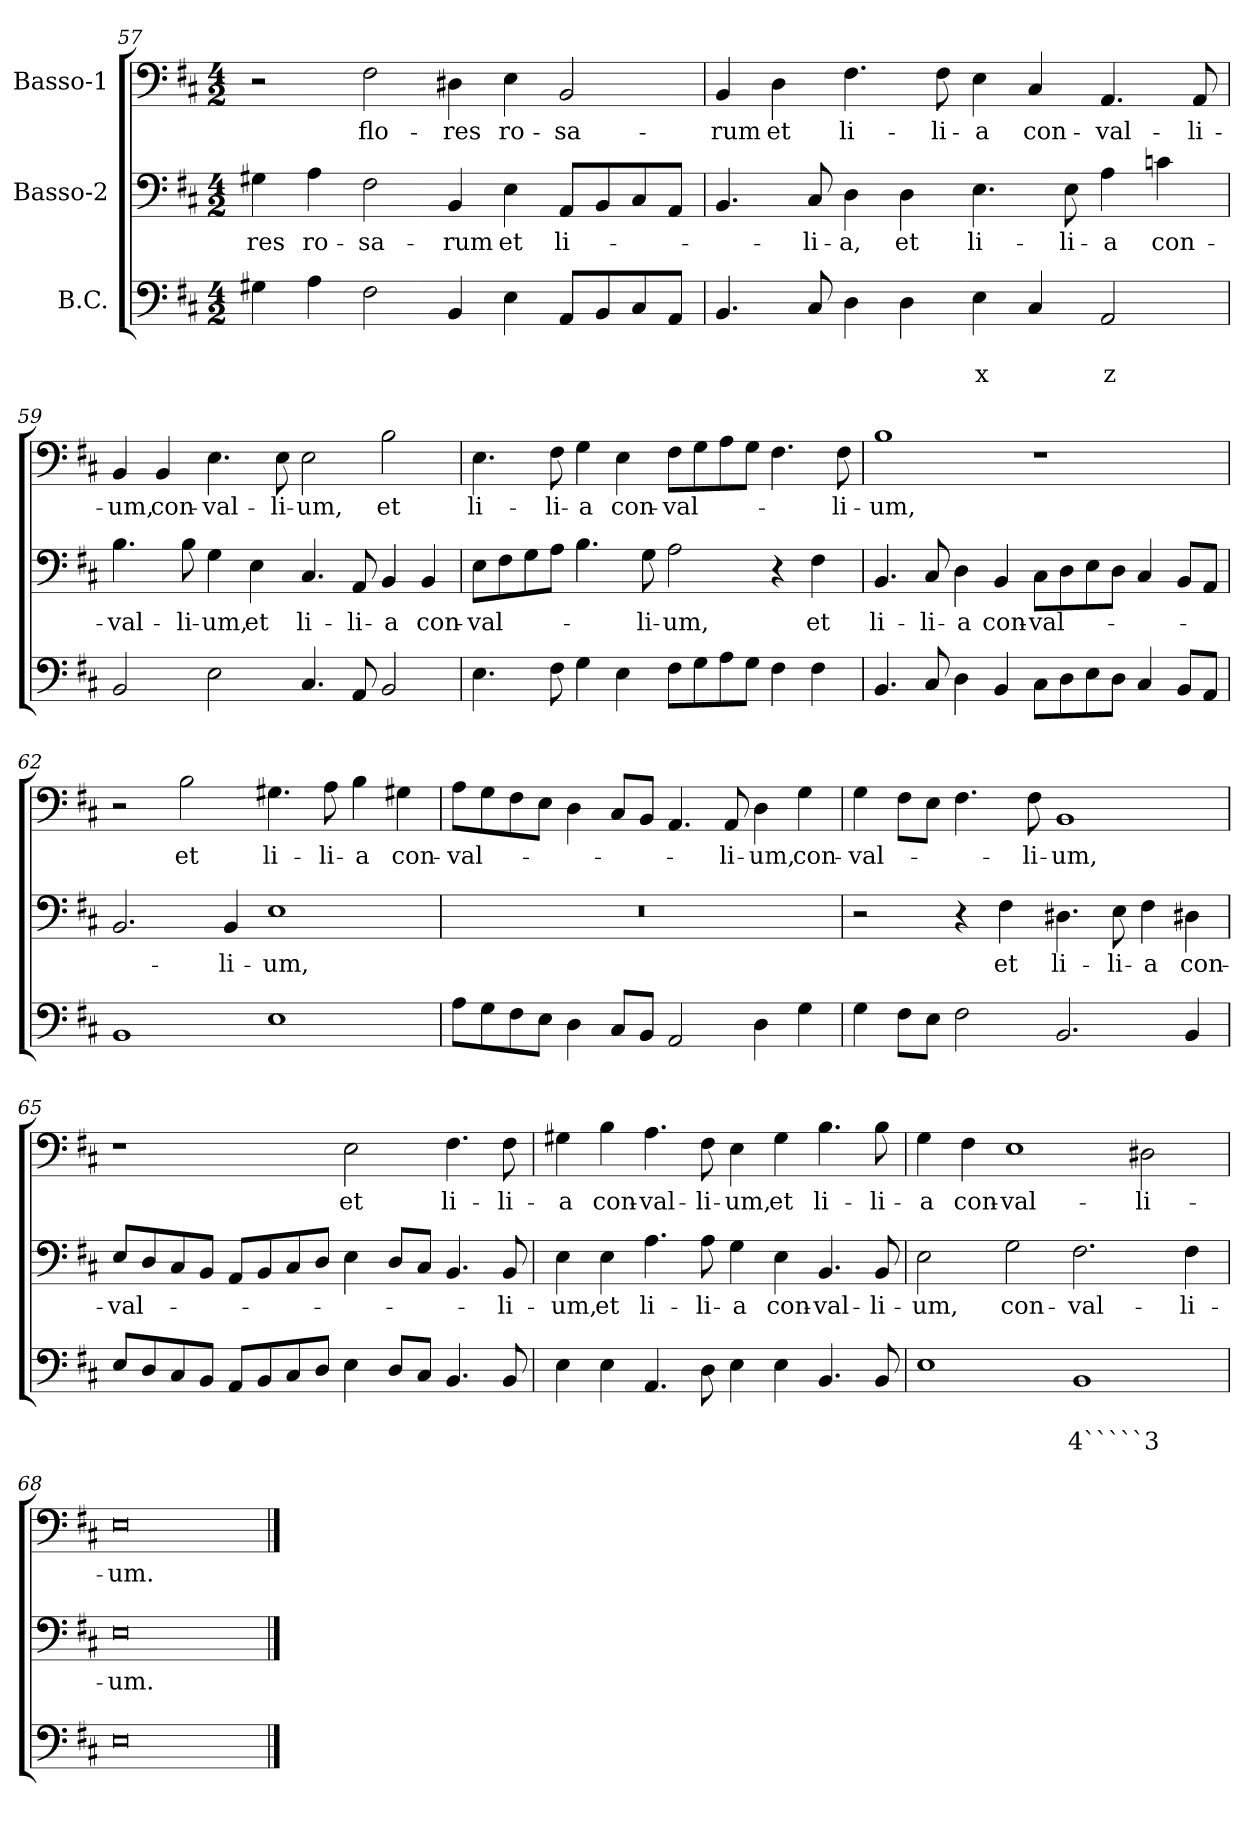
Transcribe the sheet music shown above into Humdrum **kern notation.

**kern	**text	**text	**kern	**text	**kern	**text
*part3	*part3	*part3	*part2	*part2	*part1	*part1
*staff3	*staff3	*staff3	*staff2	*staff2	*staff1	*staff1
*I"B.C.	*	*	*I"Basso-2	*	*I"Basso-1	*
!!LO:LB:g=z
*clefF4	*	*	*clefF4	*	*clefF4	*
*k[f#c#]	*	*	*k[f#c#]	*	*k[f#c#]	*
*D:	*	*	*D:	*	*D:	*
*M4/2	*	*	*M4/2	*	*M4/2	*
=57	=57	=57	=57	=57	=57	=57
!	!	!	!	!LO:LY:b	!	!
4G#X\	.	.	4G#X\	-res	2r	.
!	!	!	!	!LO:LY:b	!	!
4A\	.	.	4A\	ro-	.	.
!	!	!	!	!LO:LY:b	!	!LO:LY:b
2F#\	.	.	2F#\	-sa-	2F#\	flo-
!	!	!	!	!LO:LY:b	!	!LO:LY:b
4BB/	.	.	4BB/	-rum	4D#X\	-res
!	!	!	!	!LO:LY:b	!	!LO:LY:b
4E\	.	.	4E\	et	4E\	ro-
!	!	!	!	!LO:LY:b	!	!LO:LY:b
8AA/L	.	.	8AA/L	li-	2BB/	-sa-
8BB/	.	.	8BB/	.	.	.
8C#/	.	.	8C#/	.	.	.
8AA/J	.	.	8AA/J	.	.	.
=58	=58	=58	=58	=58	=58	=58
!	!	!	!	!	!	!LO:LY:b
4.BB/	.	.	4.BB/	.	4BB/	-rum
!	!	!	!	!	!	!LO:LY:b
.	.	.	.	.	4D\	et
!	!	!	!	!LO:LY:b	!	!
8C#/	.	.	8C#/	-li-	.	.
!	!	!	!	!LO:LY:b	!	!LO:LY:b
4D\	.	.	4D\	-a,	4.F#\	li-
!	!	!	!	!LO:LY:b	!	!
4D\	.	.	4D\	et	.	.
!	!	!	!	!	!	!LO:LY:b
.	.	.	.	.	8F#\	-li-
!	!	!LO:LY:b	!	!LO:LY:b	!	!LO:LY:b
4E\	.	x	4.E\	li-	4E\	-a
!	!	!	!	!	!	!LO:LY:b
4C#/	.	.	.	.	4C#/	con-
!	!	!	!	!LO:LY:b	!	!
.	.	.	8E\	-li-	.	.
!	!	!LO:LY:b	!	!LO:LY:b	!	!LO:LY:b
2AA/	.	z	4A\	-a	4.AA/	-val-
!	!	!	!	!LO:LY:b	!	!
.	.	.	4cn\	con-	.	.
!	!	!	!	!	!	!LO:LY:b
.	.	.	.	.	8AA/	-li-
=59	=59	=59	=59	=59	=59	=59
!	!	!	!	!LO:LY:b	!	!LO:LY:b
2BB/	.	.	4.B\	-val-	4BB/	-um,
!	!	!	!	!	!	!LO:LY:b
.	.	.	.	.	4BB/	con-
!	!	!	!	!LO:LY:b	!	!
.	.	.	8B\	-li-	.	.
!	!	!	!	!LO:LY:b	!	!LO:LY:b
2E\	.	.	4G\	-um,	4.E\	-val-
!	!	!	!	!LO:LY:b	!	!
.	.	.	4E\	et	.	.
!	!	!	!	!	!	!LO:LY:b
.	.	.	.	.	8E\	-li-
!	!	!	!	!LO:LY:b	!	!LO:LY:b
4.C#/	.	.	4.C#/	li-	2E\	-um,
!	!	!	!	!LO:LY:b	!	!
8AA/	.	.	8AA/	-li-	.	.
!	!	!	!	!LO:LY:b	!	!LO:LY:b
2BB/	.	.	4BB/	-a	2B\	et
!	!	!	!	!LO:LY:b	!	!
.	.	.	4BB/	con-	.	.
!!LO:PB:g=z
=60	=60	=60	=60	=60	=60	=60
!	!	!	!	!LO:LY:b	!	!LO:LY:b
4.E\	.	.	8E\L	-val-	4.E\	li-
.	.	.	8F#\	.	.	.
.	.	.	8G\	.	.	.
!	!	!	!	!	!	!LO:LY:b
8F#\	.	.	8A\J	.	8F#\	-li-
!	!	!	!	!	!	!LO:LY:b
4G\	.	.	4.B\	.	4G\	-a
!	!	!	!	!	!	!LO:LY:b
4E\	.	.	.	.	4E\	con-
!	!	!	!	!LO:LY:b	!	!
.	.	.	8G\	-li-	.	.
!	!	!	!	!LO:LY:b	!	!LO:LY:b
8F#\L	.	.	2A\	-um,	8F#\L	-val-
8G\	.	.	.	.	8G\	.
8A\	.	.	.	.	8A\	.
8G\J	.	.	.	.	8G\J	.
4F#\	.	.	4r	.	4.F#\	.
!	!	!	!	!LO:LY:b	!	!
4F#\	.	.	4F#\	et	.	.
!	!	!	!	!	!	!LO:LY:b
.	.	.	.	.	8F#\	-li-
=61	=61	=61	=61	=61	=61	=61
!	!	!	!	!LO:LY:b	!	!LO:LY:b
4.BB/	.	.	4.BB/	li-	1B	-um,
!	!	!	!	!LO:LY:b	!	!
8C#/	.	.	8C#/	-li-	.	.
!	!	!	!	!LO:LY:b	!	!
4D\	.	.	4D\	-a	.	.
!	!	!	!	!LO:LY:b	!	!
4BB/	.	.	4BB/	con-	.	.
!	!	!	!	!LO:LY:b	!	!
8C#\L	.	.	8C#\L	-val-	1r	.
8D\	.	.	8D\	.	.	.
8E\	.	.	8E\	.	.	.
8D\J	.	.	8D\J	.	.	.
4C#/	.	.	4C#/	.	.	.
8BB/L	.	.	8BB/L	.	.	.
8AA/J	.	.	8AA/J	.	.	.
=62	=62	=62	=62	=62	=62	=62
1BB	.	.	2.BB/	.	2r	.
!	!	!	!	!	!	!LO:LY:b
.	.	.	.	.	2B\	et
!	!	!	!	!LO:LY:b	!	!
.	.	.	4BB/	-li-	.	.
!	!	!	!	!LO:LY:b	!	!LO:LY:b
1E	.	.	1E	-um,	4.G#X\	li-
!	!	!	!	!	!	!LO:LY:b
.	.	.	.	.	8A\	-li-
!	!	!	!	!	!	!LO:LY:b
.	.	.	.	.	4B\	-a
!	!	!	!	!	!	!LO:LY:b
.	.	.	.	.	4G#X\	con-
!!LO:LB:g=z
=63	=63	=63	=63	=63	=63	=63
!	!	!	!	!	!	!LO:LY:b
8A\L	.	.	0r	.	8A\L	-val-
8G\	.	.	.	.	8G\	.
8F#\	.	.	.	.	8F#\	.
8E\J	.	.	.	.	8E\J	.
4D\	.	.	.	.	4D\	.
8C#/L	.	.	.	.	8C#/L	.
8BB/J	.	.	.	.	8BB/J	.
2AA/	.	.	.	.	4.AA/	.
!	!	!	!	!	!	!LO:LY:b
.	.	.	.	.	8AA/	-li-
!	!	!	!	!	!	!LO:LY:b
4D\	.	.	.	.	4D\	-um,
!	!	!	!	!	!	!LO:LY:b
4G\	.	.	.	.	4G\	con-
=64	=64	=64	=64	=64	=64	=64
!	!	!	!	!	!	!LO:LY:b
4G\	.	.	2r	.	4G\	-val-
8F#\L	.	.	.	.	8F#\L	.
8E\J	.	.	.	.	8E\J	.
2F#\	.	.	4r	.	4.F#\	.
!	!	!	!	!LO:LY:b	!	!
.	.	.	4F#\	et	.	.
!	!	!	!	!	!	!LO:LY:b
.	.	.	.	.	8F#\	-li-
!	!	!	!	!LO:LY:b	!	!LO:LY:b
2.BB/	.	.	4.D#X\	li-	1BB	-um,
!	!	!	!	!LO:LY:b	!	!
.	.	.	8E\	-li-	.	.
!	!	!	!	!LO:LY:b	!	!
.	.	.	4F#\	-a	.	.
!	!	!	!	!LO:LY:b	!	!
4BB/	.	.	4D#X\	con-	.	.
=65	=65	=65	=65	=65	=65	=65
!	!	!	!	!LO:LY:b	!	!
8E/L	.	.	8E/L	-val-	1rG	.
8D/	.	.	8D/	.	.	.
8C#/	.	.	8C#/	.	.	.
8BB/J	.	.	8BB/J	.	.	.
8AA/L	.	.	8AA/L	.	.	.
8BB/	.	.	8BB/	.	.	.
8C#/	.	.	8C#/	.	.	.
8D/J	.	.	8D/J	.	.	.
!	!	!	!	!	!	!LO:LY:b
4E\	.	.	4E\	.	2E\	et
8D/L	.	.	8D/L	.	.	.
8C#/J	.	.	8C#/J	.	.	.
!	!	!	!	!	!	!LO:LY:b
4.BB/	.	.	4.BB/	.	4.F#\	li-
!	!	!	!	!LO:LY:b	!	!LO:LY:b
8BB/	.	.	8BB/	-li-	8F#\	-li-
!!LO:LB:g=z
=66	=66	=66	=66	=66	=66	=66
!	!	!	!	!LO:LY:b	!	!LO:LY:b
4E\	.	.	4E\	-um,	4G#X\	-a
!	!	!	!	!LO:LY:b	!	!LO:LY:b
4E\	.	.	4E\	et	4B\	con-
!	!	!	!	!LO:LY:b	!	!LO:LY:b
4.AA/	.	.	4.A\	li-	4.A\	-val-
!	!	!	!	!LO:LY:b	!	!LO:LY:b
8D\	.	.	8A\	-li-	8F#\	-li-
!	!	!	!	!LO:LY:b	!	!LO:LY:b
4E\	.	.	4G\	-a	4E\	-um,
!	!	!	!	!LO:LY:b	!	!LO:LY:b
4E\	.	.	4E\	con-	4G#\	et
!	!	!	!	!LO:LY:b	!	!LO:LY:b
4.BB/	.	.	4.BB/	-val-	4.B\	li-
!	!	!	!	!LO:LY:b	!	!LO:LY:b
8BB/	.	.	8BB/	-li-	8B\	-li-
=67	=67	=67	=67	=67	=67	=67
!	!	!	!	!LO:LY:b	!	!LO:LY:b
1E	.	.	2E\	-um,	4G\	-a
!	!	!	!	!	!	!LO:LY:b
.	.	.	.	.	4F#\	con-
!	!	!	!	!LO:LY:b	!	!LO:LY:b
.	.	.	2G\	con-	1E	-val-
!	!	!LO:LY:b	!	!LO:LY:b	!	!
1BB	.	4`````3	2.F#\	-val-	.	.
!	!	!	!	!	!	!LO:LY:b
.	.	.	.	.	2D#X\	-li-
!	!	!	!	!LO:LY:b	!	!
.	.	.	4F#\	-li-	.	.
=68	=68	=68	=68	=68	=68	=68
!	!	!	!	!LO:LY:b	!	!LO:LY:b
0E	.	.	0E	-um.	0E	-um.
==	==	==	==	==	==	==
*-	*-	*-	*-	*-	*-	*-
